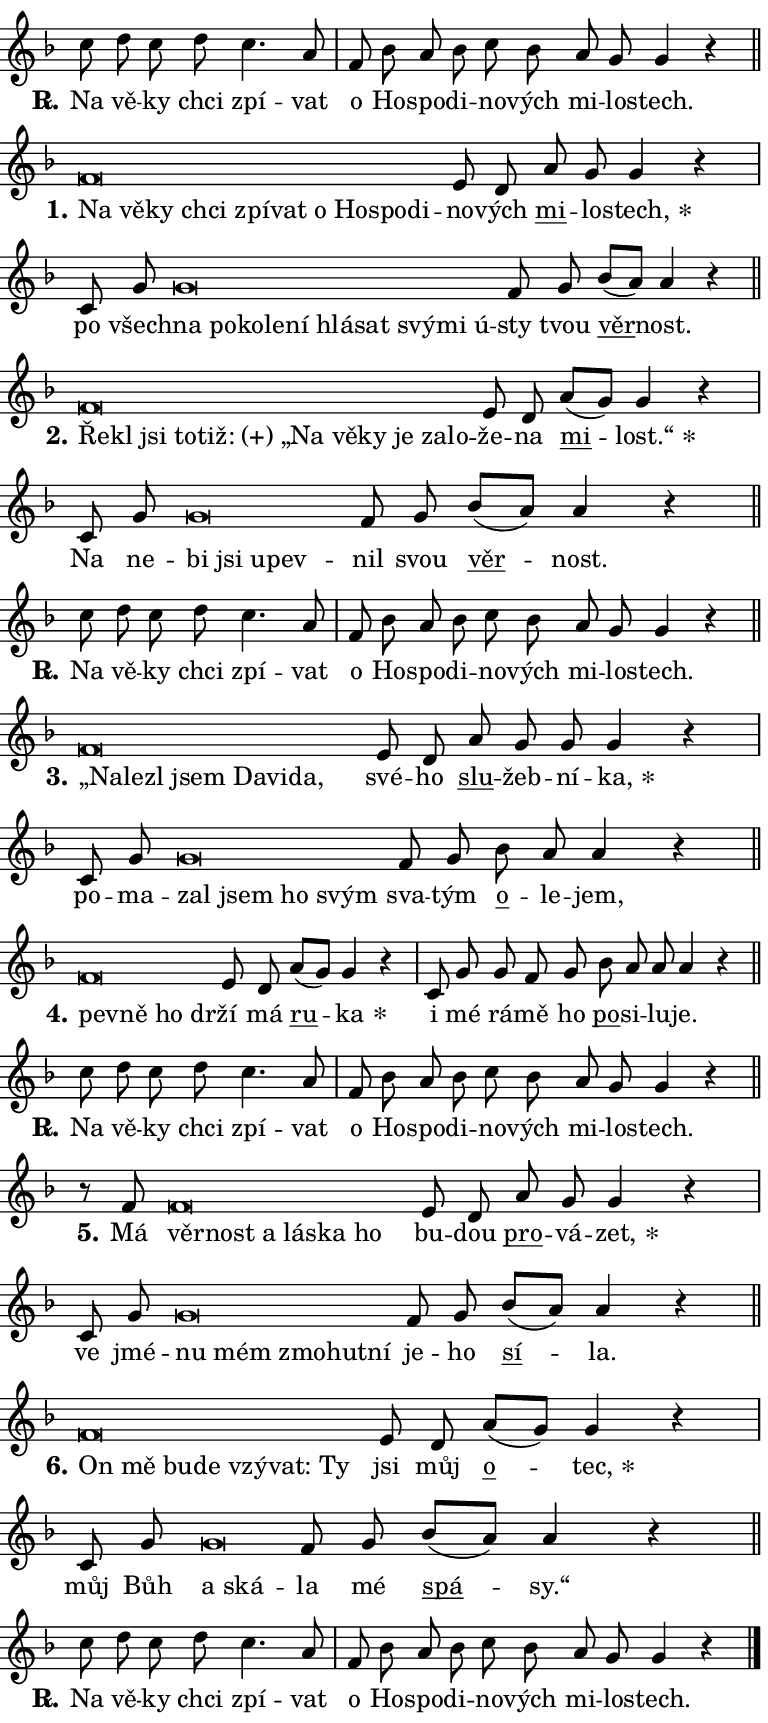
\version "2.24.0"
\header { tagline = "" }
\paper {
  indent = 0\cm
  top-margin = 0\cm
  right-margin = 0.13\cm % to fit lyric hyphens
  bottom-margin = 0\cm
  left-margin = 0\cm
  paper-width = 13\cm
  page-breaking = #ly:one-page-breaking
  system-system-spacing.basic-distance = #11
  score-system-spacing.basic-distance = #11
  ragged-last = ##f
}


%% Author: Thomas Morley
%% https://lists.gnu.org/archive/html/lilypond-user/2020-05/msg00002.html
#(define (line-position grob)
"Returns position of @var[grob} in current system:
   @code{'start}, if at first time-step
   @code{'end}, if at last time-step
   @code{'middle} otherwise
"
  (let* ((col (ly:item-get-column grob))
         (ln (ly:grob-object col 'left-neighbor))
         (rn (ly:grob-object col 'right-neighbor))
         (col-to-check-left (if (ly:grob? ln) ln col))
         (col-to-check-right (if (ly:grob? rn) rn col))
         (break-dir-left
           (and
             (ly:grob-property col-to-check-left 'non-musical #f)
             (ly:item-break-dir col-to-check-left)))
         (break-dir-right
           (and
             (ly:grob-property col-to-check-right 'non-musical #f)
             (ly:item-break-dir col-to-check-right))))
        (cond ((eqv? 1 break-dir-left) 'start)
              ((eqv? -1 break-dir-right) 'end)
              (else 'middle))))

#(define (tranparent-at-line-position vctor)
  (lambda (grob)
  "Relying on @code{line-position} select the relevant enry from @var{vctor}.
Used to determine transparency,"
    (case (line-position grob)
      ((end) (not (vector-ref vctor 0)))
      ((middle) (not (vector-ref vctor 1)))
      ((start) (not (vector-ref vctor 2))))))

noteHeadBreakVisibility =
#(define-music-function (break-visibility)(vector?)
"Makes @code{NoteHead}s transparent relying on @var{break-visibility}"
#{
  \override NoteHead.transparent =
    #(tranparent-at-line-position break-visibility)
#})

#(define delete-ledgers-for-transparent-note-heads
  (lambda (grob)
    "Reads whether a @code{NoteHead} is transparent.
If so this @code{NoteHead} is removed from @code{'note-heads} from
@var{grob}, which is supposed to be @code{LedgerLineSpanner}.
As a result ledgers are not printed for this @code{NoteHead}"
    (let* ((nhds-array (ly:grob-object grob 'note-heads))
           (nhds-list
             (if (ly:grob-array? nhds-array)
                 (ly:grob-array->list nhds-array)
                 '()))
           ;; Relies on the transparent-property being done before
           ;; Staff.LedgerLineSpanner.after-line-breaking is executed.
           ;; This is fragile ...
           (to-keep
             (remove
               (lambda (nhd)
                 (ly:grob-property nhd 'transparent #f))
               nhds-list)))
      ;; TODO find a better method to iterate over grob-arrays, similiar
      ;; to filter/remove etc for lists
      ;; For now rebuilt from scratch
      (set! (ly:grob-object grob 'note-heads)  '())
      (for-each
        (lambda (nhd)
          (ly:pointer-group-interface::add-grob grob 'note-heads nhd))
        to-keep))))

squashNotes = {
  \override NoteHead.X-extent = #'(-0.2 . 0.2)
  \override NoteHead.Y-extent = #'(-0.75 . 0)
  \override NoteHead.stencil =
    #(lambda (grob)
       (let ((pos (ly:grob-property grob 'staff-position)))
         (begin
           (if (< pos -7) (display "ERROR: Lower brevis then expected\n") (display ""))
           (if (<= pos -6) ly:text-interface::print ly:note-head::print))))
}
unSquashNotes = {
  \revert NoteHead.X-extent
  \revert NoteHead.Y-extent
  \revert NoteHead.stencil
}

hideNotes = \noteHeadBreakVisibility #begin-of-line-visible
unHideNotes = \noteHeadBreakVisibility #all-visible

% work-around for resetting accidentals
% https://lilypond.org/doc/v2.23/Documentation/notation/displaying-rhythms#unmetered-music
cadenzaMeasure = {
  \cadenzaOff
  \partial 1024 s1024
  \cadenzaOn
}

#(define-markup-command (accent layout props text) (markup?)
  "Underline accented syllable"
  (interpret-markup layout props
    #{\markup \override #'(offset . 4.3) \underline { #text }#}))

responsum = \markup \concat {
  "R" \hspace #-1.05 \path #0.1 #'((moveto 0 0.07) (lineto 0.9 0.8)) \hspace #0.05 "."
}

spaceSize = #0.6828661417322834 % exact space size for TeX Gyre Schola

\layout {
  \context {
    \Staff
    \remove "Time_signature_engraver"
    \override LedgerLineSpanner.after-line-breaking = #delete-ledgers-for-transparent-note-heads
  }
  \context {
    \Lyrics {
      \override LyricSpace.minimum-distance = \spaceSize
      \override LyricText.font-name = #"TeX Gyre Schola"
      \override LyricText.font-size = 1
      \override StanzaNumber.font-name = #"TeX Gyre Schola Bold"
      \override StanzaNumber.font-size = 1
    }
  }
  \context {
    \Score 
    \override NoteHead.text =
      #(lambda (grob) 
        (let ((pos (ly:grob-property grob 'staff-position)))
          #{\markup {
            \combine
              \halign #-0.55 \raise #(if (= pos -6) 0 0.5) \override #'(thickness . 2) \draw-line #'(3.2 . 0)
              \musicglyph "noteheads.sM1"
          }#}))
  }
}

% magnetic-lyrics.ily
%
%   written by
%     Jean Abou Samra <jean@abou-samra.fr>
%     Werner Lemberg <wl@gnu.org>
%
%   adapted by
%     Jiri Hon <jiri.hon@gmail.com>
%
% Version 2022-Apr-15

% https://www.mail-archive.com/lilypond-user@gnu.org/msg149350.html

#(define (Left_hyphen_pointer_engraver context)
   "Collect syllable-hyphen-syllable occurrences in lyrics and store
them in properties.  This engraver only looks to the left.  For
example, if the lyrics input is @code{foo -- bar}, it does the
following.

@itemize @bullet
@item
Set the @code{text} property of the @code{LyricHyphen} grob between
@q{foo} and @q{bar} to @code{foo}.

@item
Set the @code{left-hyphen} property of the @code{LyricText} grob with
text @q{foo} to the @code{LyricHyphen} grob between @q{foo} and
@q{bar}.
@end itemize

Use this auxiliary engraver in combination with the
@code{lyric-@/text::@/apply-@/magnetic-@/offset!} hook."
   (let ((hyphen #f)
         (text #f))
     (make-engraver
      (acknowledgers
       ((lyric-syllable-interface engraver grob source-engraver)
        (set! text grob)))
      (end-acknowledgers
       ((lyric-hyphen-interface engraver grob source-engraver)
        ;(when (not (grob::has-interface grob 'lyric-space-interface))
          (set! hyphen grob)));)
      ((stop-translation-timestep engraver)
       (when (and text hyphen)
         (ly:grob-set-object! text 'left-hyphen hyphen))
       (set! text #f)
       (set! hyphen #f)))))

#(define (lyric-text::apply-magnetic-offset! grob)
   "If the space between two syllables is less than the value in
property @code{LyricText@/.details@/.squash-threshold}, move the right
syllable to the left so that it gets concatenated with the left
syllable.

Use this function as a hook for
@code{LyricText@/.after-@/line-@/breaking} if the
@code{Left_@/hyphen_@/pointer_@/engraver} is active."
   (let ((hyphen (ly:grob-object grob 'left-hyphen #f)))
     (when hyphen
       (let ((left-text (ly:spanner-bound hyphen LEFT)))
         (when (grob::has-interface left-text 'lyric-syllable-interface)
           (let* ((common (ly:grob-common-refpoint grob left-text X))
                  (this-x-ext (ly:grob-extent grob common X))
                  (left-x-ext
                   (begin
                     ;; Trigger magnetism for left-text.
                     (ly:grob-property left-text 'after-line-breaking)
                     (ly:grob-extent left-text common X)))
                  ;; `delta` is the gap width between two syllables.
                  (delta (- (interval-start this-x-ext)
                            (interval-end left-x-ext)))
                  (details (ly:grob-property grob 'details))
                  (threshold (assoc-get 'squash-threshold details 0.2)))
             (when (< delta threshold)
               (let* (;; We have to manipulate the input text so that
                      ;; ligatures crossing syllable boundaries are not
                      ;; disabled.  For languages based on the Latin
                      ;; script this is essentially a beautification.
                      ;; However, for non-Western scripts it can be a
                      ;; necessity.
                      (lt (ly:grob-property left-text 'text))
                      (rt (ly:grob-property grob 'text))
                      (is-space (grob::has-interface hyphen 'lyric-space-interface))
                      (space (if is-space " " ""))
                      (extra-delta (if is-space spaceSize 0))
                      ;; Append new syllable.
                      (ltrt-space (if (and (string? lt) (string? rt))
                                (string-append lt space rt)
                                (make-concat-markup (list lt space rt))))
                      ;; Right-align `ltrt` to the right side.
                      (ltrt-space-markup (grob-interpret-markup
                               grob
                               (make-translate-markup
                                (cons (interval-length this-x-ext) 0)
                                (make-right-align-markup ltrt-space)))))
                 (begin
                   ;; Don't print `left-text`.
                   (ly:grob-set-property! left-text 'stencil #f)
                   ;; Set text and stencil (which holds all collected
                   ;; syllables so far) and shift it to the left.
                   (ly:grob-set-property! grob 'text ltrt-space)
                   (ly:grob-set-property! grob 'stencil ltrt-space-markup)
                   (ly:grob-translate-axis! grob (- (- delta extra-delta)) X))))))))))


#(define (lyric-hyphen::displace-bounds-first grob)
   ;; Make very sure this callback isn't triggered too early.
   (let ((left (ly:spanner-bound grob LEFT))
         (right (ly:spanner-bound grob RIGHT)))
     (ly:grob-property left 'after-line-breaking)
     (ly:grob-property right 'after-line-breaking)
     (ly:lyric-hyphen::print grob)))

squashThreshold = #0.4

\layout {
  \context {
    \Lyrics
    \consists #Left_hyphen_pointer_engraver
    \override LyricText.after-line-breaking =
      #lyric-text::apply-magnetic-offset!
    \override LyricHyphen.stencil = #lyric-hyphen::displace-bounds-first
    \override LyricText.details.squash-threshold = \squashThreshold
    \override LyricHyphen.minimum-distance = 0
    \override LyricHyphen.minimum-length = \squashThreshold
  }
}

squashText = \override LyricText.details.squash-threshold = 9999
unSquashText = \override LyricText.details.squash-threshold = \squashThreshold

leftText = \override LyricText.self-alignment-X = #LEFT
unLeftText = \revert LyricText.self-alignment-X

starOffset = #(lambda (grob) 
                (let ((x_offset (ly:self-alignment-interface::aligned-on-x-parent grob)))
                  (if (= x_offset 0) 0 (+ x_offset 1.2))))

star = #(define-music-function (syllable)(string?)
"Append star separator at the end of a syllable"
#{
  \once \override LyricText.X-offset = #starOffset
  \lyricmode { \markup {
    #syllable
    \override #'((font-name . "TeX Gyre Schola Bold")) \hspace #0.2 \lower #0.65 \larger "*"
  } }
#})

starAccent = #(define-music-function (syllable)(string?)
"Append star separator at the end of a syllable and make accent"
#{
  \once \override LyricText.X-offset = #starOffset
  \lyricmode { \markup {
    \accent #syllable
    \override #'((font-name . "TeX Gyre Schola Bold")) \hspace #0.2 \lower #0.65 \larger "*"
  } }
#})

breath = #(define-music-function (syllable)(string?)
"Append breathing indicator at the end of a syllable"
#{
  \lyricmode { \markup { #syllable "+" } }
#})

optionalBreath = #(define-music-function (syllable)(string?)
"Append optional breathing indicator at the end of a syllable"
#{
  \lyricmode { \markup { #syllable "(+)" } }
#})


\score {
    <<
        \new Voice = "melody" { \cadenzaOn \key f \major \relative { c''8 d c d c4. a8 \cadenzaMeasure \bar "|" f bes a bes \bar "" c bes \bar "" a g g4 r \cadenzaMeasure \bar "||" \break } }
        \new Lyrics \lyricsto "melody" { \lyricmode { \set stanza = \responsum
Na vě -- ky chci zpí -- vat o Ho -- spo -- di -- no -- vých mi -- lo -- stech. } }
    >>
    \layout {}
}

\score {
    <<
        \new Voice = "melody" { \cadenzaOn \key f \major \relative { \squashNotes f'\breve*1/16 \hideNotes \breve*1/16 \bar "" \breve*1/16 \bar "" \breve*1/16 \bar "" \breve*1/16 \bar "" \breve*1/16 \bar "" \breve*1/16 \bar "" \breve*1/16 \bar "" \breve*1/16 \breve*1/16 \bar "" \unHideNotes \unSquashNotes e8 d \bar "" a' g g4 r \cadenzaMeasure \bar "|" c,8 g' \bar "" \squashNotes g\breve*1/16 \hideNotes \breve*1/16 \bar "" \breve*1/16 \bar "" \breve*1/16 \bar "" \breve*1/16 \bar "" \breve*1/16 \bar "" \breve*1/16 \bar "" \breve*1/16 \bar "" \breve*1/16 \breve*1/16 \bar "" \unHideNotes \unSquashNotes f8 g \bar "" bes[( a)] a4 r \cadenzaMeasure \bar "||" \break } }
        \new Lyrics \lyricsto "melody" { \lyricmode { \set stanza = "1."
\leftText Na \squashText vě -- ky chci zpí -- vat o Ho -- spo -- di -- \unLeftText \unSquashText no -- vých \markup \accent mi -- lo -- \star stech, po všech -- \leftText na \squashText po -- ko -- le -- ní hlá -- sat svý -- mi ú -- \unLeftText \unSquashText sty tvou \markup \accent věr -- nost. } }
    >>
    \layout {}
}

\score {
    <<
        \new Voice = "melody" { \cadenzaOn \key f \major \relative { \squashNotes f'\breve*1/16 \hideNotes \breve*1/16 \bar "" \breve*1/16 \bar "" \breve*1/16 \bar "" \breve*1/16 \bar "" \breve*1/16 \bar "" \breve*1/16 \bar "" \breve*1/16 \bar "" \breve*1/16 \bar "" \breve*1/16 \breve*1/16 \bar "" \unHideNotes \unSquashNotes e8 d \bar "" a'[( g)] g4 r \cadenzaMeasure \bar "|" c,8 g' \bar "" \squashNotes g\breve*1/16 \hideNotes \breve*1/16 \bar "" \breve*1/16 \breve*1/16 \bar "" \unHideNotes \unSquashNotes f8 g \bar "" bes[( a)] a4 r \cadenzaMeasure \bar "||" \break } }
        \new Lyrics \lyricsto "melody" { \lyricmode { \set stanza = "2."
\leftText Ře -- \squashText kl jsi to -- \optionalBreath tiž: „Na vě -- ky je za -- lo -- \unLeftText \unSquashText že -- na \markup \accent mi -- \star lost.“ Na ne -- \leftText bi \squashText jsi u -- pev -- \unLeftText \unSquashText nil svou \markup \accent věr -- nost. } }
    >>
    \layout {}
}

\score {
    <<
        \new Voice = "melody" { \cadenzaOn \key f \major \relative { c''8 d c d c4. a8 \cadenzaMeasure \bar "|" f bes a bes \bar "" c bes \bar "" a g g4 r \cadenzaMeasure \bar "||" \break } }
        \new Lyrics \lyricsto "melody" { \lyricmode { \set stanza = \responsum
Na vě -- ky chci zpí -- vat o Ho -- spo -- di -- no -- vých mi -- lo -- stech. } }
    >>
    \layout {}
}

\score {
    <<
        \new Voice = "melody" { \cadenzaOn \key f \major \relative { \squashNotes f'\breve*1/16 \hideNotes \breve*1/16 \bar "" \breve*1/16 \bar "" \breve*1/16 \bar "" \breve*1/16 \bar "" \breve*1/16 \breve*1/16 \bar "" \unHideNotes \unSquashNotes e8 d \bar "" a' g g g4 r \cadenzaMeasure \bar "|" c,8 g' \bar "" \squashNotes g\breve*1/16 \hideNotes \breve*1/16 \bar "" \breve*1/16 \breve*1/16 \bar "" \unHideNotes \unSquashNotes f8 g \bar "" bes a a4 r \cadenzaMeasure \bar "||" \break } }
        \new Lyrics \lyricsto "melody" { \lyricmode { \set stanza = "3."
\leftText „Na -- \squashText le -- zl jsem Da -- vi -- da, \unLeftText \unSquashText své -- ho \markup \accent slu -- žeb -- ní -- \star ka, po -- ma -- \leftText zal \squashText jsem ho svým \unLeftText \unSquashText sva -- tým \markup \accent o -- le -- jem, } }
    >>
    \layout {}
}

\score {
    <<
        \new Voice = "melody" { \cadenzaOn \key f \major \relative { \squashNotes f'\breve*1/16 \hideNotes \breve*1/16 \bar "" \breve*1/16 \breve*1/16 \bar "" \unHideNotes \unSquashNotes e8 d \bar "" a'[( g)] g4 r \cadenzaMeasure \bar "|" c,8 g' \bar "" g f8 g \bar "" bes a a a4 r \cadenzaMeasure \bar "||" \break } }
        \new Lyrics \lyricsto "melody" { \lyricmode { \set stanza = "4."
\leftText pev -- \squashText ně ho dr -- \unLeftText \unSquashText ží má \markup \accent ru -- \star ka i mé rá -- mě ho \markup \accent po -- si -- lu -- je. } }
    >>
    \layout {}
}

\score {
    <<
        \new Voice = "melody" { \cadenzaOn \key f \major \relative { c''8 d c d c4. a8 \cadenzaMeasure \bar "|" f bes a bes \bar "" c bes \bar "" a g g4 r \cadenzaMeasure \bar "||" \break } }
        \new Lyrics \lyricsto "melody" { \lyricmode { \set stanza = \responsum
Na vě -- ky chci zpí -- vat o Ho -- spo -- di -- no -- vých mi -- lo -- stech. } }
    >>
    \layout {}
}

\score {
    <<
        \new Voice = "melody" { \cadenzaOn \key f \major \relative { r8 f'8 \squashNotes f\breve*1/16 \hideNotes \breve*1/16 \bar "" \breve*1/16 \bar "" \breve*1/16 \bar "" \breve*1/16 \breve*1/16 \bar "" \unHideNotes \unSquashNotes e8 d \bar "" a' g g4 r \cadenzaMeasure \bar "|" c,8 g' \bar "" \squashNotes g\breve*1/16 \hideNotes \breve*1/16 \bar "" \breve*1/16 \bar "" \breve*1/16 \breve*1/16 \bar "" \unHideNotes \unSquashNotes f8 g \bar "" bes[( a)] a4 r \cadenzaMeasure \bar "||" \break } }
        \new Lyrics \lyricsto "melody" { \lyricmode { \set stanza = "5."
Má \leftText věr -- \squashText nost a lá -- ska ho \unLeftText \unSquashText bu -- dou \markup \accent pro -- vá -- \star zet, ve jmé -- \leftText nu \squashText mém zmo -- hut -- ní \unLeftText \unSquashText je -- ho \markup \accent sí -- la. } }
    >>
    \layout {}
}

\score {
    <<
        \new Voice = "melody" { \cadenzaOn \key f \major \relative { \squashNotes f'\breve*1/16 \hideNotes \breve*1/16 \bar "" \breve*1/16 \bar "" \breve*1/16 \bar "" \breve*1/16 \bar "" \breve*1/16 \breve*1/16 \bar "" \unHideNotes \unSquashNotes e8 d \bar "" a'[( g)] g4 r \cadenzaMeasure \bar "|" c,8 g' \bar "" \squashNotes g\breve*1/16 \hideNotes \breve*1/16 \bar "" \unHideNotes \unSquashNotes f8 g \bar "" bes[( a)] a4 r \cadenzaMeasure \bar "||" \break } }
        \new Lyrics \lyricsto "melody" { \lyricmode { \set stanza = "6."
\leftText On \squashText mě bu -- de vzý -- vat: Ty \unLeftText \unSquashText jsi můj \markup \accent o -- \star tec, můj Bůh \leftText a \squashText ská -- \unLeftText \unSquashText la mé \markup \accent spá -- sy.“ } }
    >>
    \layout {}
}

\score {
    <<
        \new Voice = "melody" { \cadenzaOn \key f \major \relative { c''8 d c d c4. a8 \cadenzaMeasure \bar "|" f bes a bes \bar "" c bes \bar "" a g g4 r \cadenzaMeasure \bar "||" \break } \bar "|." }
        \new Lyrics \lyricsto "melody" { \lyricmode { \set stanza = \responsum
Na vě -- ky chci zpí -- vat o Ho -- spo -- di -- no -- vých mi -- lo -- stech. } }
    >>
    \layout {}
}
